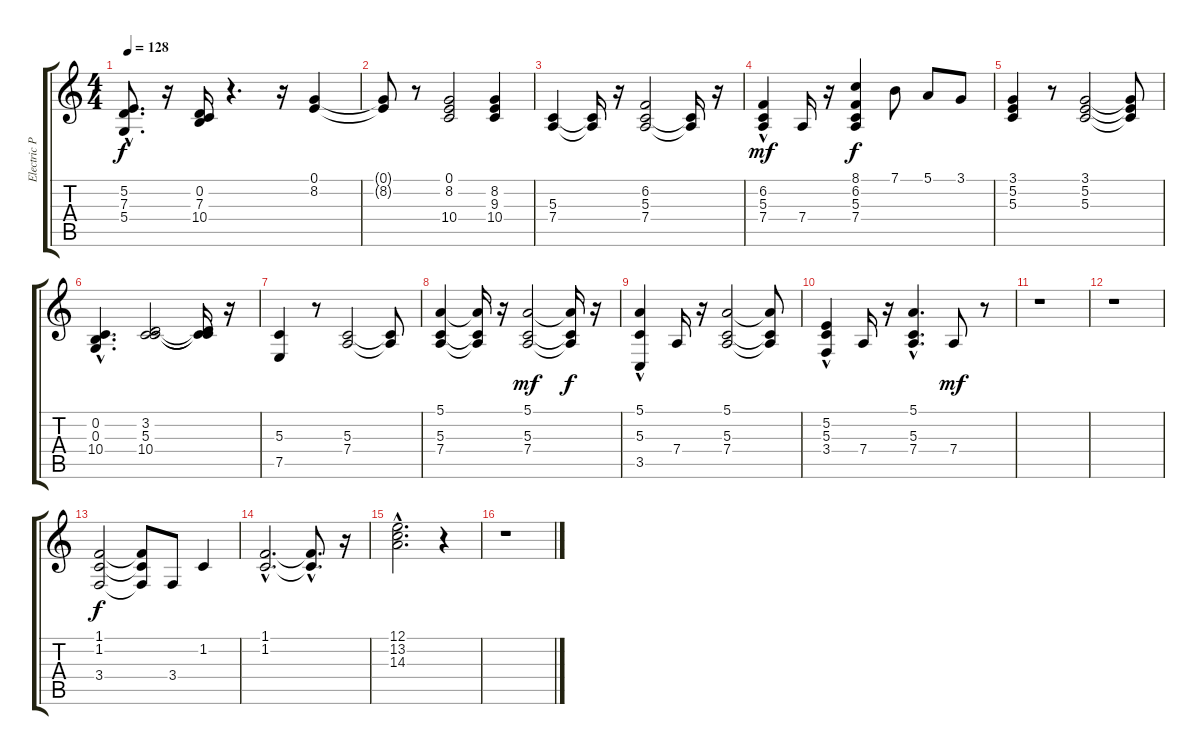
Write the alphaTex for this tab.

\track ("Electric Piano             " "Electric P") {instrument electricpiano1}
\staff {score tabs}
\tuning (E4 B3 G3 D3 A2 E2) {hide}
\ts (4 4)
\tempo 128
\clef g2
\ks c
(5.2{hac t} 7.3{hac t} 5.4{t}).8{d dy f} r.16 (0.2 7.3 10.4).16 r.4{d} r.16 (0.1 8.2).4 |
(0.1{t} 8.2{t}).8 r.8 (0.1 8.2 10.4).2 (8.2 9.3 10.4).4 |
(5.3 7.4).4 (5.3{t} 7.4{t}).16 r.16 (6.2 5.3 7.4).2 (5.3{t} 7.4{t}).16 r.16 |
(6.2{hac} 5.3 7.4{hac}).4{dy mf} 7.4.16 r.16 (8.1 6.2 5.3 7.4).4{dy f} 7.1.8 5.1.8 3.1.8 |
(3.1 5.2 5.3).4 r.8 (3.1 5.2 5.3).2 (3.1{t} 5.2{t} 5.3{t}).8 |
(0.2{hac} 0.3{hac} 10.4{hac}).4{d} (3.2 5.3 10.4).2 (3.2{t} 5.3{t} 10.4{t}).16 r.16 |
(5.3 7.5).4 r.8 (5.3 7.4).2 (5.3{t} 7.4{t}).8 |
(5.1 5.3 7.4).4 (5.1{t} 5.3{t} 7.4{t}).16 r.16 (5.1 5.3 7.4).2{dy mf} (5.1{t} 5.3{t} 7.4{t}).16{dy f} r.16 |
(5.1 5.3 3.5{hac}).4 7.4.16 r.16 (5.1 5.3 7.4).2 (5.1{t} 5.3{t} 7.4{t}).8 |
(5.2 5.3 3.4{hac}).4 7.4.16 r.16 (5.1 5.3 7.4{hac}).4{d} 7.4.8{dy mf} r.8 |
r.1 |
r.1 |
(1.1 1.2 3.4).2{dy f} (1.1{t} 1.2{t} 3.4{t}).8 3.4.8 1.2.4 |
(1.1{hac} 1.2{hac}).2{d} (1.1{hac t} 1.2{hac t}).8{d} r.16 |
(12.1{hac} 13.2{hac} 14.3).2{d} r.4 |
r.1
